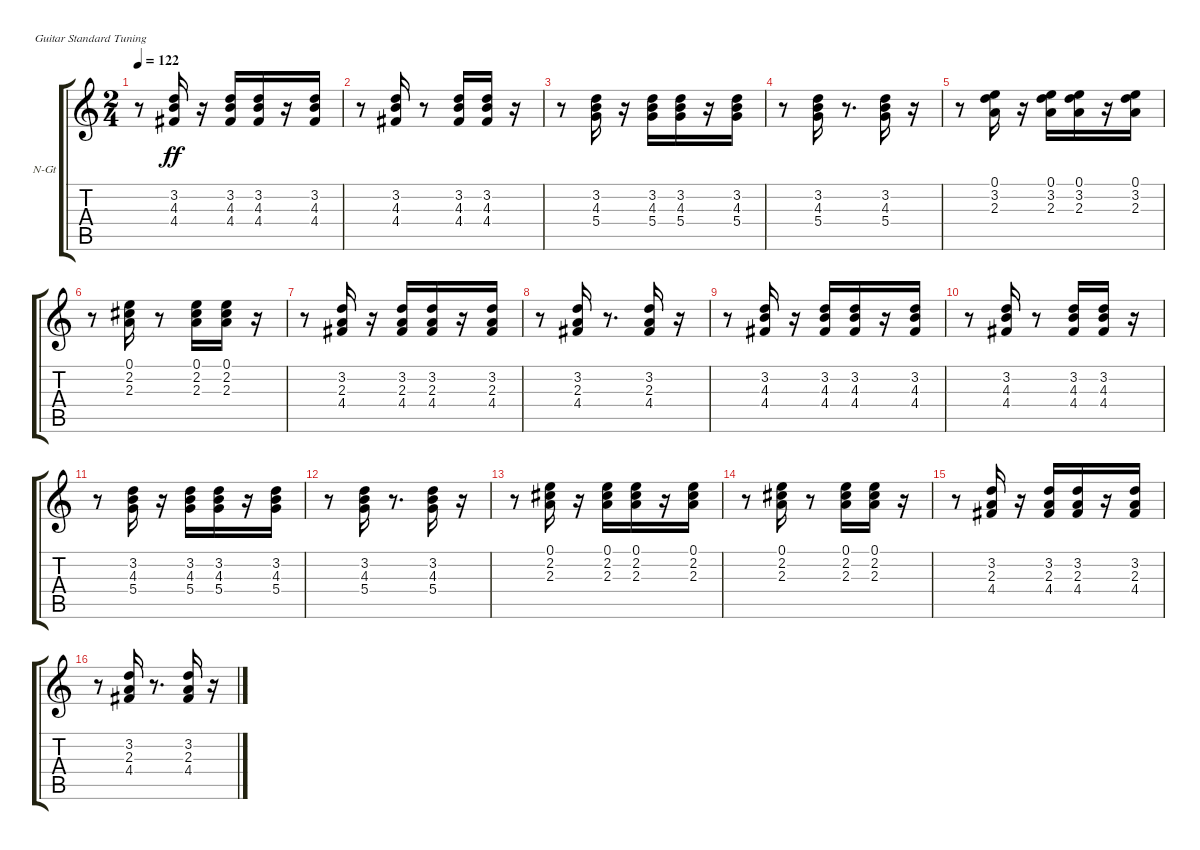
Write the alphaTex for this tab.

\bracketExtendMode groupsimilarinstruments
\firstSystemTrackNameOrientation horizontal
\otherSystemsTrackNameOrientation horizontal
\track ("Гитара 1" "N-Gt") {instrument acousticguitarnylon}
\staff {score tabs}
\tuning (E4 B3 G3 D3 A2 E2)
\ts (2 4)
\tempo 122
\clef g2
\ks c
r.8{dy ff} (3.2 4.3 4.4).16 r.16 (3.2 4.3 4.4).16 (3.2 4.3 4.4).16 r.16 (3.2 4.3 4.4).16 |
r.8 (3.2 4.3 4.4).16 r.8 (3.2 4.3 4.4).16 (3.2 4.3 4.4).16 r.16 |
r.8 (3.2 4.3 5.4).16 r.16 (3.2 4.3 5.4).16 (3.2 4.3 5.4).16 r.16 (3.2 4.3 5.4).16 |
r.8 (3.2 4.3 5.4).16 r.8{d} (3.2 4.3 5.4).16 r.16 |
r.8 (0.1 3.2 2.3).16 r.16 (0.1 3.2 2.3).16 (0.1 3.2 2.3).16 r.16 (0.1 3.2 2.3).16 |
r.8 (0.1 2.2 2.3).16 r.8 (0.1 2.2 2.3).16 (0.1 2.2 2.3).16 r.16 |
r.8 (3.2 2.3 4.4).16 r.16 (3.2 2.3 4.4).16 (3.2 2.3 4.4).16 r.16 (3.2 2.3 4.4).16 |
r.8 (3.2 2.3 4.4).16 r.8{d} (3.2 2.3 4.4).16 r.16 |
r.8 (3.2 4.3 4.4).16 r.16 (3.2 4.3 4.4).16 (3.2 4.3 4.4).16 r.16 (3.2 4.3 4.4).16 |
r.8 (3.2 4.3 4.4).16 r.8 (3.2 4.3 4.4).16 (3.2 4.3 4.4).16 r.16 |
r.8 (3.2 4.3 5.4).16 r.16 (3.2 4.3 5.4).16 (3.2 4.3 5.4).16 r.16 (3.2 4.3 5.4).16 |
r.8 (3.2 4.3 5.4).16 r.8{d} (3.2 4.3 5.4).16 r.16 |
r.8 (0.1 2.2 2.3).16 r.16 (0.1 2.2 2.3).16 (0.1 2.2 2.3).16 r.16 (0.1 2.2 2.3).16 |
r.8 (0.1 2.2 2.3).16 r.8 (0.1 2.2 2.3).16 (0.1 2.2 2.3).16 r.16 |
r.8 (3.2 2.3 4.4).16 r.16 (3.2 2.3 4.4).16 (3.2 2.3 4.4).16 r.16 (3.2 2.3 4.4).16 |
r.8 (3.2 2.3 4.4).16 r.8{d} (3.2 2.3 4.4).16 r.16
